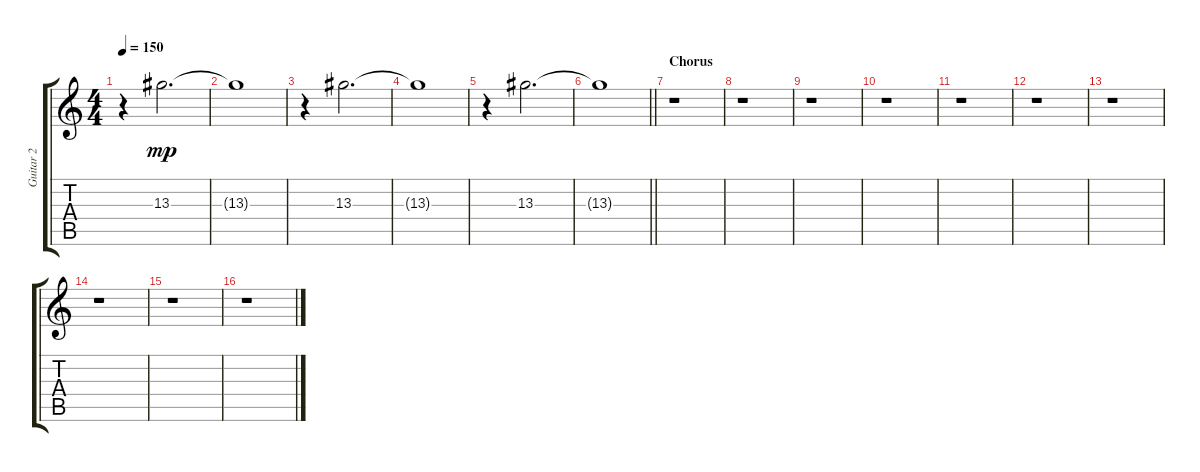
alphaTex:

\track ("Guitar 2" "Guitar 2") {instrument electricguitarclean}
\staff {score tabs}
\tuning (E4 B3 G3 D3 A2 E2) {hide}
\ts (4 4)
\tempo 150
\clef g2
\ks c
r.4{dy mp} 13.3.2{d} |
13.3{t}.1 |
r.4 13.3.2{d} |
13.3{t}.1 |
r.4 13.3.2{d} |
\barLineRight lightlight
13.3{t}.1 |
\section ("" "Chorus")
r.1 |
r.1 |
r.1 |
r.1 |
r.1 |
r.1 |
r.1 |
r.1 |
r.1 |
r.1
